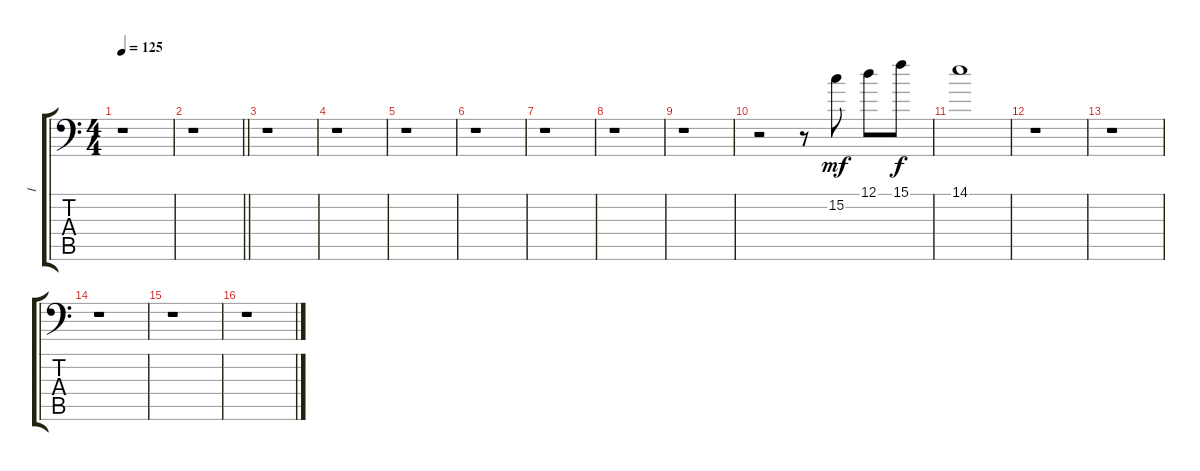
\track ("I" "I") {instrument acousticgrandpiano}
\staff {score tabs}
\tuning (D4 A3 F3 C3 G2 G1) {hide}
\ts (4 4)
\tempo 125
\clef f4
\ks c
r.1{dy mp} |
\barLineRight lightlight
r.1 |
\section ("" "")
r.1 |
r.1 |
r.1 |
r.1 |
r.1 |
r.1 |
r.1 |
r.2 r.8 15.2.8{dy mf} 12.1.8 15.1.8{dy f} |
14.1.1 |
r.1 |
r.1 |
r.1 |
r.1 |
r.1
